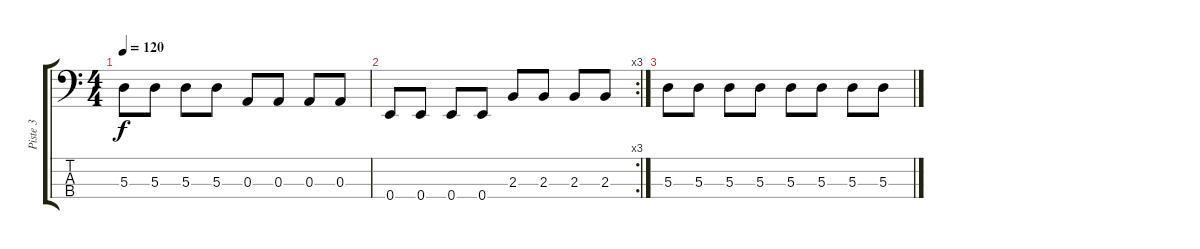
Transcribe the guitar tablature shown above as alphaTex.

\track ("Piste 3" "Piste 3") {instrument electricbassfinger}
\staff {score tabs}
\tuning (G2 D2 A1 E1) {hide}
\ts (4 4)
\tempo 120
\clef f4
\ks c
5.3.8{dy f} 5.3.8 5.3.8 5.3.8 0.3.8 0.3.8 0.3.8 0.3.8 |
\rc 3
0.4.8 0.4.8 0.4.8 0.4.8 2.3.8 2.3.8 2.3.8 2.3.8 |
5.3.8 5.3.8 5.3.8 5.3.8 5.3.8 5.3.8 5.3.8 5.3.8
